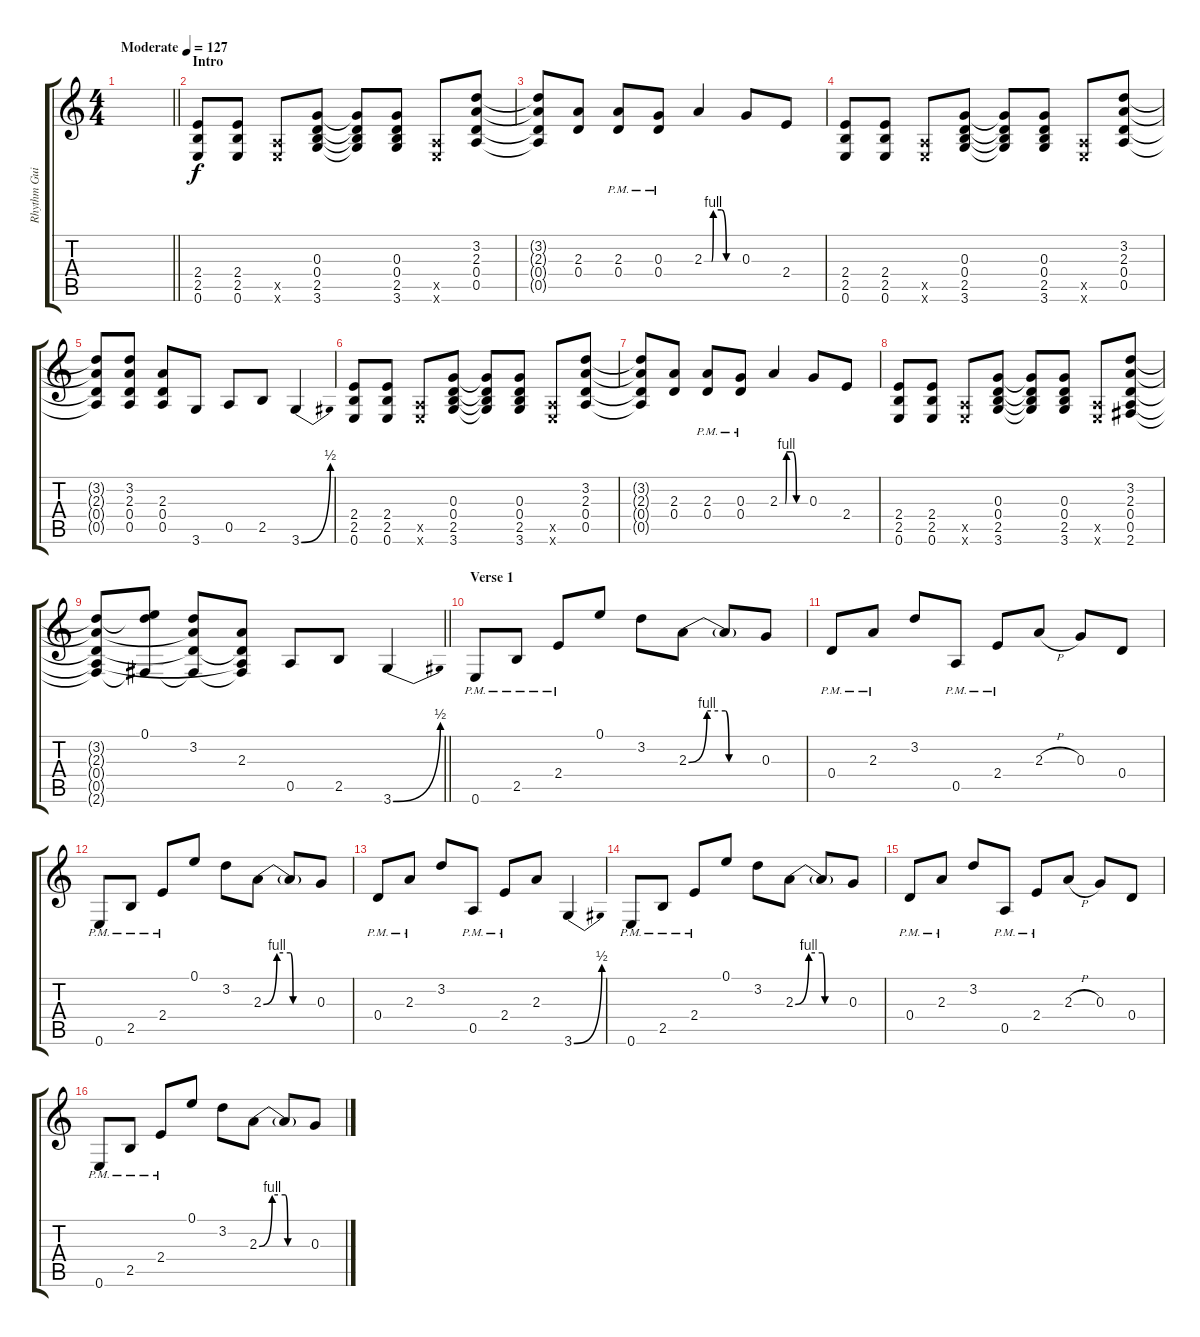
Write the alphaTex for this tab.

\track ("Rhythm Guitar L" "Rhythm Gui") {instrument distortionguitar}
\staff {score tabs}
\tuning (E4 B3 G3 D3 A2 E2) {hide}
\ts (4 4)
\tempo (127 "Moderate")
\clef g2
\barLineRight lightlight
\ks c
|
\section ("" "Intro")
(2.4 2.5 0.6).8 (2.4 2.5 0.6).8 (0.5{x} 0.6{x}).8 (0.3 0.4 2.5 3.6).8 (0.3{t} 0.4{t} 2.5{t} 3.6{t}).8 (0.3 0.4 2.5 3.6).8 (0.5{x} 0.6{x}).8 (3.2 2.3 0.4 0.5).8 |
(3.2{t} 2.3{t} 0.4{t} 0.5{t}).8 (2.3 0.4).8 (2.3{pm} 0.4{pm}).8 (0.3{pm} 0.4{pm}).8 2.3{be (custom 0 0 13 0 16 4 30 4 39 0 60 0)}.4 0.3.8 2.4.8 |
(2.4 2.5 0.6).8 (2.4 2.5 0.6).8 (0.5{x} 0.6{x}).8 (0.3 0.4 2.5 3.6).8 (0.3{t} 0.4{t} 2.5{t} 3.6{t}).8 (0.3 0.4 2.5 3.6).8 (0.5{x} 0.6{x}).8 (3.2 2.3 0.4 0.5).8 |
(3.2{t} 2.3{t} 0.4{t} 0.5{t}).8 (3.2 2.3 0.4 0.5).8 (2.3 0.4 0.5).8 3.6.8 0.5.8 2.5.8 3.6{be (bend 0 0 60 2)}.4 |
(2.4 2.5 0.6).8 (2.4 2.5 0.6).8 (0.5{x} 0.6{x}).8 (0.3 0.4 2.5 3.6).8 (0.3{t} 0.4{t} 2.5{t} 3.6{t}).8 (0.3 0.4 2.5 3.6).8 (0.5{x} 0.6{x}).8 (3.2 2.3 0.4 0.5).8 |
(3.2{t} 2.3{t} 0.4{t} 0.5{t}).8 (2.3 0.4).8 (2.3{pm} 0.4{pm}).8 (0.3{pm} 0.4{pm}).8 2.3{be (custom 0 0 13 0 16 4 30 4 39 0 60 0)}.4 0.3.8 2.4.8 |
(2.4 2.5 0.6).8 (2.4 2.5 0.6).8 (0.5{x} 0.6{x}).8 (0.3 0.4 2.5 3.6).8 (0.3{t} 0.4{t} 2.5{t} 3.6{t}).8 (0.3 0.4 2.5 3.6).8 (0.5{x} 0.6{x}).8 (3.2 2.3 0.4 0.5 2.6).8 |
\barLineRight lightlight
(3.2{t} 2.3{t} 0.4{t} 0.5{t} 2.6{t}).8 (0.1 3.2{t} 2.6{t}).8 (3.2 2.3{t} 0.4{t} 2.6{t}).8 (2.3 0.4{t} 0.5{t} 2.6{t}).8 0.5.8 2.5.8 3.6{be (bend 0 0 60 2)}.4 |
\section ("" "Verse 1")
0.6{pm}.8 2.5{pm}.8 2.4{pm}.8 0.1.8 3.2.8 2.3{be (custom 0 0 15 4 30 4 33 0 60 0)}.8 2.3{t}.8 0.3.8 |
0.4{pm}.8 2.3{pm}.8 3.2.8 0.5{pm}.8 2.4{pm}.8 2.3{h}.8 0.3.8 0.4.8 |
0.6{pm}.8 2.5{pm}.8 2.4{pm}.8 0.1.8 3.2.8 2.3{be (custom 0 0 15 4 30 4 33 0 60 0)}.8 2.3{t}.8 0.3.8 |
0.4{pm}.8 2.3{pm}.8 3.2.8 0.5{pm}.8 2.4{pm}.8 2.3.8 3.6{be (bend 0 0 60 2)}.4 |
0.6{pm}.8 2.5{pm}.8 2.4{pm}.8 0.1.8 3.2.8 2.3{be (custom 0 0 15 4 30 4 33 0 60 0)}.8 2.3{t}.8 0.3.8 |
0.4{pm}.8 2.3{pm}.8 3.2.8 0.5{pm}.8 2.4{pm}.8 2.3{h}.8 0.3.8 0.4.8 |
0.6{pm}.8 2.5{pm}.8 2.4{pm}.8 0.1.8 3.2.8 2.3{be (custom 0 0 15 4 30 4 33 0 60 0)}.8 2.3{t}.8 0.3.8
